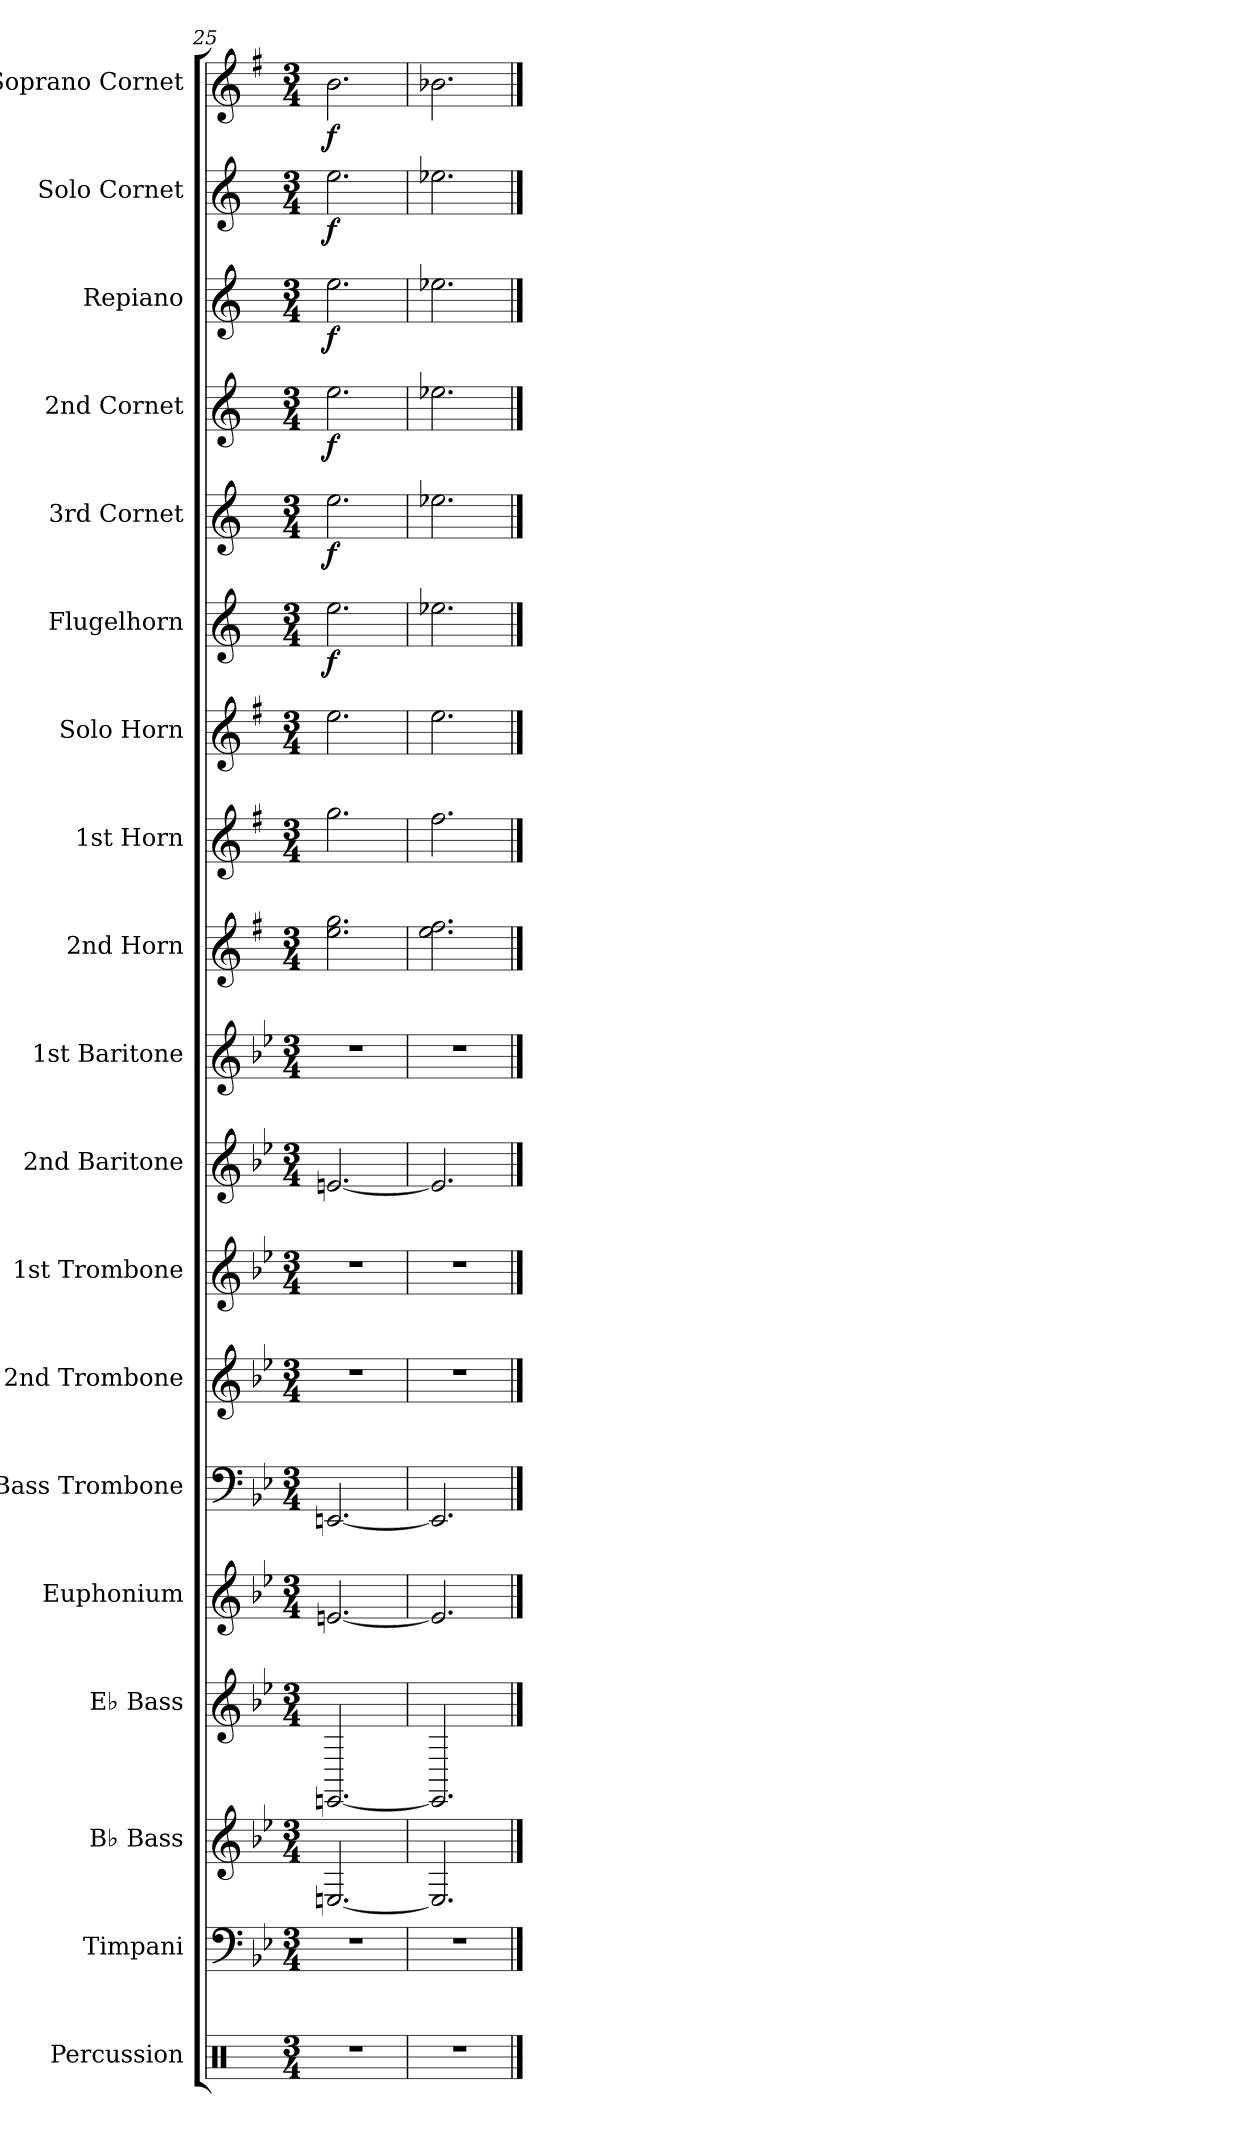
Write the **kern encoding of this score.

**kern	**kern	**kern	**kern	**kern	**kern	**kern	**kern	**kern	**kern	**kern	**kern	**kern	**kern	**dynam	**kern	**dynam	**kern	**dynam	**kern	**dynam	**kern	**dynam	**kern	**dynam
*part19	*part18	*part17	*part16	*part15	*part14	*part13	*part12	*part11	*part10	*part9	*part8	*part7	*part6	*part6	*part5	*part5	*part4	*part4	*part3	*part3	*part2	*part2	*part1	*part1
*staff19	*staff18	*staff17	*staff16	*staff15	*staff14	*staff13	*staff12	*staff11	*staff10	*staff9	*staff8	*staff7	*staff6	*staff6	*staff5	*staff5	*staff4	*staff4	*staff3	*staff3	*staff2	*staff2	*staff1	*staff1
*I"Percussion	*I"Timpani	*I"B♭ Bass	*I"E♭ Bass	*I"Euphonium	*I"Bass Trombone	*I"2nd Trombone	*I"1st Trombone	*I"2nd Baritone	*I"1st Baritone	*I"2nd Horn	*I"1st Horn	*I"Solo Horn	*I"Flugelhorn	*	*I"3rd Cornet	*	*I"2nd Cornet	*	*I"Repiano	*	*I"Solo Cornet	*	*I"Soprano Cornet	*
*I'Perc.	*I'Timp.	*I'B♭ Bs.	*I'E♭ Bs.	*I'Euph.	*I'B. Tbn.	*I'2nd Tbn.	*I'1st Tbn.	*I'2nd Bar.	*I'1st Bar.	*I'2nd Hn.	*I'1st Hn.	*I'Solo Hn.	*I'Flghn.	*	*I'3rd Cnt.	*	*I'2nd Cnt.	*	*I'Rep.	*	*I'Solo Cnt.	*	*I'Sop. Cnt.	*
*clefX	*clefF4	*clefG2	*clefG2	*clefG2	*clefF4	*clefG2	*clefG2	*clefG2	*clefG2	*clefG2	*clefG2	*clefG2	*clefG2	*	*clefG2	*	*clefG2	*	*clefG2	*	*clefG2	*	*clefG2	*
*	*	*ITrd15c26	*ITrd12c21	*ITrd8c14	*	*ITrd8c14	*ITrd8c14	*ITrd8c14	*ITrd8c14	*ITrd5c9	*ITrd5c9	*ITrd5c9	*ITrd1c2	*	*ITrd1c2	*	*ITrd1c2	*	*ITrd1c2	*	*ITrd1c2	*	*ITrd-2c-3	*
*k[]	*k[b-e-]	*k[b-e-]	*k[b-e-]	*k[b-e-]	*k[b-e-]	*k[b-e-]	*k[b-e-]	*k[b-e-]	*k[b-e-]	*k[b-e-]	*k[b-e-]	*k[b-e-]	*k[b-e-]	*	*k[b-e-]	*	*k[b-e-]	*	*k[b-e-]	*	*k[b-e-]	*	*k[b-e-]	*
*M3/4	*M3/4	*M3/4	*M3/4	*M3/4	*M3/4	*M3/4	*M3/4	*M3/4	*M3/4	*M3/4	*M3/4	*M3/4	*M3/4	*	*M3/4	*	*M3/4	*	*M3/4	*	*M3/4	*	*M3/4	*
=25	=25	=25	=25	=25	=25	=25	=25	=25	=25	=25	=25	=25	=25	=25	=25	=25	=25	=25	=25	=25	=25	=25	=25	=25
!	!	!	!	!	!	!	!	!	!	!	!	!	!	!LO:DY:b	!	!LO:DY:b	!	!LO:DY:b	!	!LO:DY:b	!	!LO:DY:b	!	!LO:DY:b
2.r	2.r	[2.EEEn/	[2.EEEn/	[2.En/	[2.EEn/	2.r	2.r	[2.En/	2.r	2.g\ 2.b-\	2.b-\	2.g\	2.dd\	f	2.dd\	f	2.dd\	f	2.dd\	f	2.dd\	f	2.dd\	f
=26	=26	=26	=26	=26	=26	=26	=26	=26	=26	=26	=26	=26	=26	=26	=26	=26	=26	=26	=26	=26	=26	=26	=26	=26
2.r	2.r	2.EEE/]	2.EEE/]	2.E/]	2.EE/]	2.r	2.r	2.E/]	2.r	2.g\ 2.a\	2.a\	2.g\	2.dd-X\	.	2.dd-X\	.	2.dd-X\	.	2.dd-X\	.	2.dd-X\	.	2.dd-X\	.
==	==	==	==	==	==	==	==	==	==	==	==	==	==	==	==	==	==	==	==	==	==	==	==	==
*-	*-	*-	*-	*-	*-	*-	*-	*-	*-	*-	*-	*-	*-	*-	*-	*-	*-	*-	*-	*-	*-	*-	*-	*-
